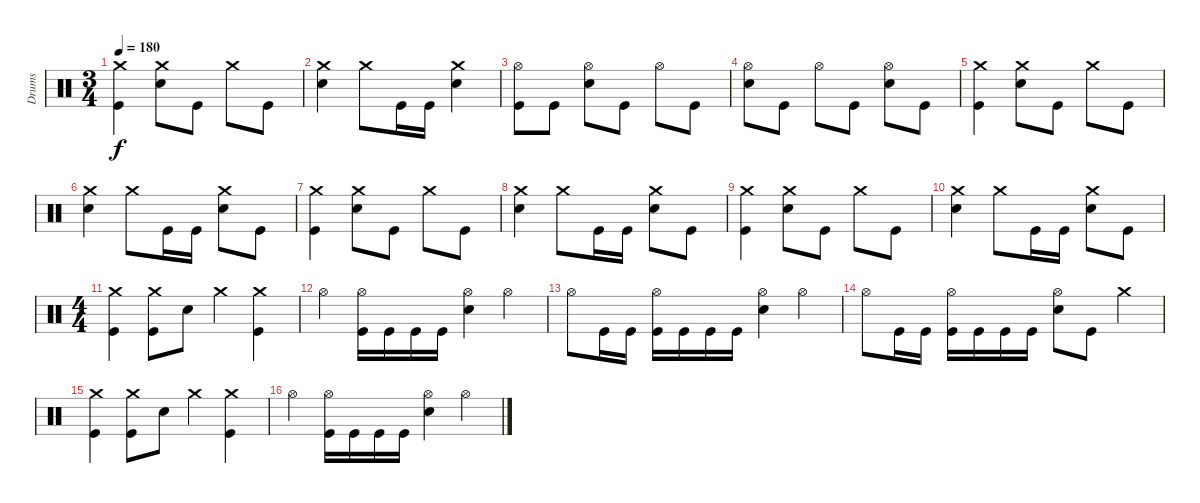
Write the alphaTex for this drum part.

\track ("Drums" "Drums") {instrument percussion}
\staff {score}
\articulation defaults
\ts (3 4)
\tempo 180
\clef neutral
\ks c
("Crash medium (hit)" "Kick (hit)").4{dy f} ("Crash medium (hit)" "Electric Snare (hit)").8 "Kick (hit)".8 "Crash medium (hit)".8 "Kick (hit)".8 |
("Crash medium (hit)" "Electric Snare (hit)").4 "Crash medium (hit)".8 "Kick (hit)".16 "Kick (hit)".16 ("Crash medium (hit)" "Electric Snare (hit)").4 |
("Hi-Hat (open)" "Kick (hit)").8 "Kick (hit)".8 ("Hi-Hat (open)" "Electric Snare (hit)").8 "Kick (hit)".8 "Hi-Hat (open)".8 "Kick (hit)".8 |
("Hi-Hat (open)" "Electric Snare (hit)").8 "Kick (hit)".8 "Hi-Hat (open)".8 "Kick (hit)".8 ("Hi-Hat (open)" "Electric Snare (hit)").8 "Kick (hit)".8 |
("Crash medium (hit)" "Kick (hit)").4 ("Crash medium (hit)" "Electric Snare (hit)").8 "Kick (hit)".8 "Crash medium (hit)".8 "Kick (hit)".8 |
("Crash medium (hit)" "Electric Snare (hit)").4 "Crash medium (hit)".8 "Kick (hit)".16 "Kick (hit)".16 ("Crash medium (hit)" "Electric Snare (hit)").8 "Kick (hit)".8 |
("Crash medium (hit)" "Kick (hit)").4 ("Crash medium (hit)" "Electric Snare (hit)").8 "Kick (hit)".8 "Crash medium (hit)".8 "Kick (hit)".8 |
("Crash medium (hit)" "Electric Snare (hit)").4 "Crash medium (hit)".8 "Kick (hit)".16 "Kick (hit)".16 ("Crash medium (hit)" "Electric Snare (hit)").8 "Kick (hit)".8 |
("Crash medium (hit)" "Kick (hit)").4 ("Crash medium (hit)" "Electric Snare (hit)").8 "Kick (hit)".8 "Crash medium (hit)".8 "Kick (hit)".8 |
("Crash medium (hit)" "Electric Snare (hit)").4 "Crash medium (hit)".8 "Kick (hit)".16 "Kick (hit)".16 ("Crash medium (hit)" "Electric Snare (hit)").8 "Kick (hit)".8 |
\ts (4 4)
("Crash medium (hit)" "Kick (hit)").4 ("Crash medium (hit)" "Kick (hit)").8 "Electric Snare (hit)".8 "Crash medium (hit)".4 ("Crash medium (hit)" "Kick (hit)").4 |
"Hi-Hat (open)".4 ("Hi-Hat (open)" "Kick (hit)").16 "Kick (hit)".16 "Kick (hit)".16 "Kick (hit)".16 ("Hi-Hat (open)" "Electric Snare (hit)").4 "Hi-Hat (open)".4 |
"Hi-Hat (open)".8 "Kick (hit)".16 "Kick (hit)".16 ("Hi-Hat (open)" "Kick (hit)").16 "Kick (hit)".16 "Kick (hit)".16 "Kick (hit)".16 ("Hi-Hat (open)" "Electric Snare (hit)").4 "Hi-Hat (open)".4 |
"Hi-Hat (open)".8 "Kick (hit)".16 "Kick (hit)".16 ("Hi-Hat (open)" "Kick (hit)").16 "Kick (hit)".16 "Kick (hit)".16 "Kick (hit)".16 ("Hi-Hat (open)" "Electric Snare (hit)").8 "Kick (hit)".8 "Crash medium (hit)".4 |
("Crash medium (hit)" "Kick (hit)").4 ("Crash medium (hit)" "Kick (hit)").8 "Electric Snare (hit)".8 "Crash medium (hit)".4 ("Crash medium (hit)" "Kick (hit)").4 |
"Hi-Hat (open)".4 ("Hi-Hat (open)" "Kick (hit)").16 "Kick (hit)".16 "Kick (hit)".16 "Kick (hit)".16 ("Hi-Hat (open)" "Electric Snare (hit)").4 "Hi-Hat (open)".4
